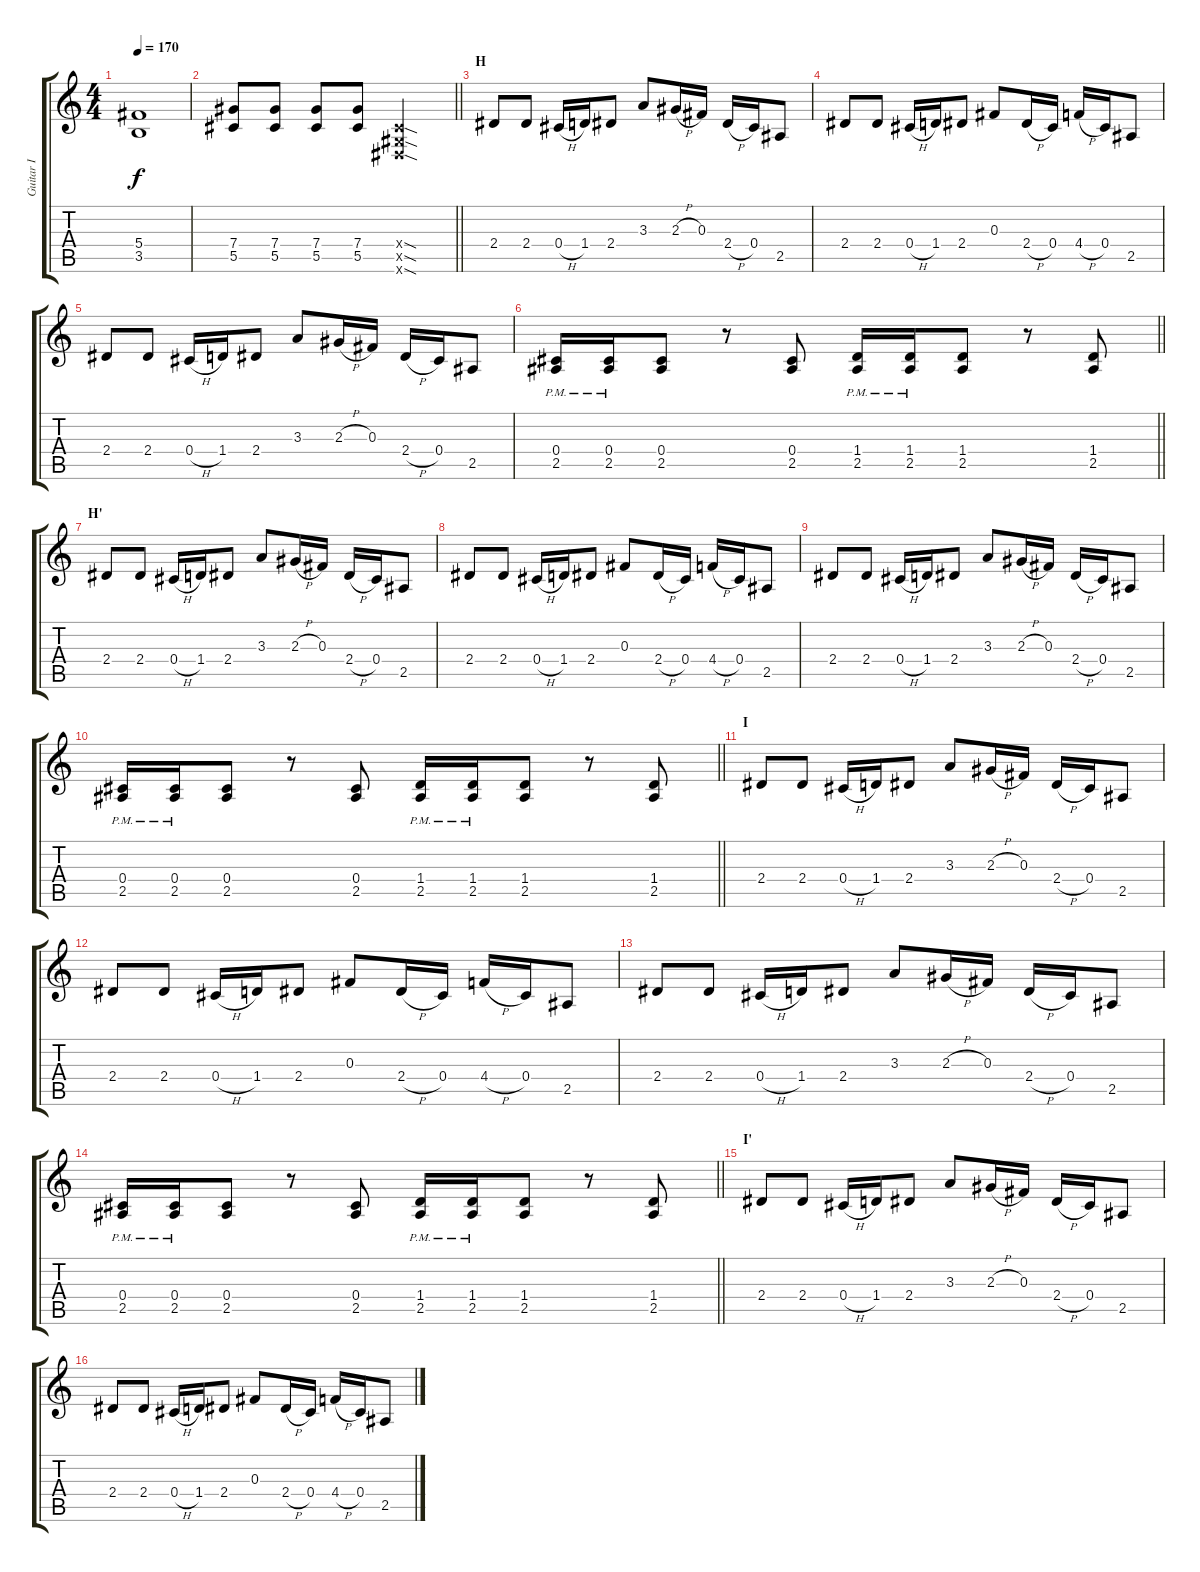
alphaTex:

\track ("Guitar I" "Guitar I") {instrument overdrivenguitar}
\staff {score tabs}
\tuning (Eb4 Bb3 Gb3 Db3 Ab2 Eb2) {hide}
\ts (4 4)
\tempo 170
\clef g2
\ks c
(5.4 3.5).1{dy f} |
\barLineRight lightlight
(7.4 5.5).8 (7.4 5.5).8 (7.4 5.5).8 (7.4 5.5).8 (0.4{sod x} 0.5{sod x} 0.6{sod x}).2 |
\section ("" "H")
2.4.8 2.4.8 0.4{h}.16 1.4.16 2.4.8 3.3.8 2.3{h}.16 0.3.16 2.4{h}.16 0.4.16 2.5.8 |
2.4.8 2.4.8 0.4{h}.16 1.4.16 2.4.8 0.3.8 2.4{h}.16 0.4.16 4.4{h}.16 0.4.16 2.5.8 |
2.4.8 2.4.8 0.4{h}.16 1.4.16 2.4.8 3.3.8 2.3{h}.16 0.3.16 2.4{h}.16 0.4.16 2.5.8 |
\barLineRight lightlight
(0.4{pm} 2.5{pm}).16 (0.4{pm} 2.5{pm}).16 (0.4 2.5).8 r.8 (0.4 2.5).8 (1.4{pm} 2.5{pm}).16 (1.4{pm} 2.5{pm}).16 (1.4 2.5).8 r.8 (1.4 2.5).8 |
\section ("" "H'")
2.4.8 2.4.8 0.4{h}.16 1.4.16 2.4.8 3.3.8 2.3{h}.16 0.3.16 2.4{h}.16 0.4.16 2.5.8 |
2.4.8 2.4.8 0.4{h}.16 1.4.16 2.4.8 0.3.8 2.4{h}.16 0.4.16 4.4{h}.16 0.4.16 2.5.8 |
2.4.8 2.4.8 0.4{h}.16 1.4.16 2.4.8 3.3.8 2.3{h}.16 0.3.16 2.4{h}.16 0.4.16 2.5.8 |
\barLineRight lightlight
(0.4{pm} 2.5{pm}).16 (0.4{pm} 2.5{pm}).16 (0.4 2.5).8 r.8 (0.4 2.5).8 (1.4{pm} 2.5{pm}).16 (1.4{pm} 2.5{pm}).16 (1.4 2.5).8 r.8 (1.4 2.5).8 |
\section ("" "I")
2.4.8 2.4.8 0.4{h}.16 1.4.16 2.4.8 3.3.8 2.3{h}.16 0.3.16 2.4{h}.16 0.4.16 2.5.8 |
2.4.8 2.4.8 0.4{h}.16 1.4.16 2.4.8 0.3.8 2.4{h}.16 0.4.16 4.4{h}.16 0.4.16 2.5.8 |
2.4.8 2.4.8 0.4{h}.16 1.4.16 2.4.8 3.3.8 2.3{h}.16 0.3.16 2.4{h}.16 0.4.16 2.5.8 |
\barLineRight lightlight
(0.4{pm} 2.5{pm}).16 (0.4{pm} 2.5{pm}).16 (0.4 2.5).8 r.8 (0.4 2.5).8 (1.4{pm} 2.5{pm}).16 (1.4{pm} 2.5{pm}).16 (1.4 2.5).8 r.8 (1.4 2.5).8 |
\section ("" "I'")
2.4.8 2.4.8 0.4{h}.16 1.4.16 2.4.8 3.3.8 2.3{h}.16 0.3.16 2.4{h}.16 0.4.16 2.5.8 |
2.4.8 2.4.8 0.4{h}.16 1.4.16 2.4.8 0.3.8 2.4{h}.16 0.4.16 4.4{h}.16 0.4.16 2.5.8
